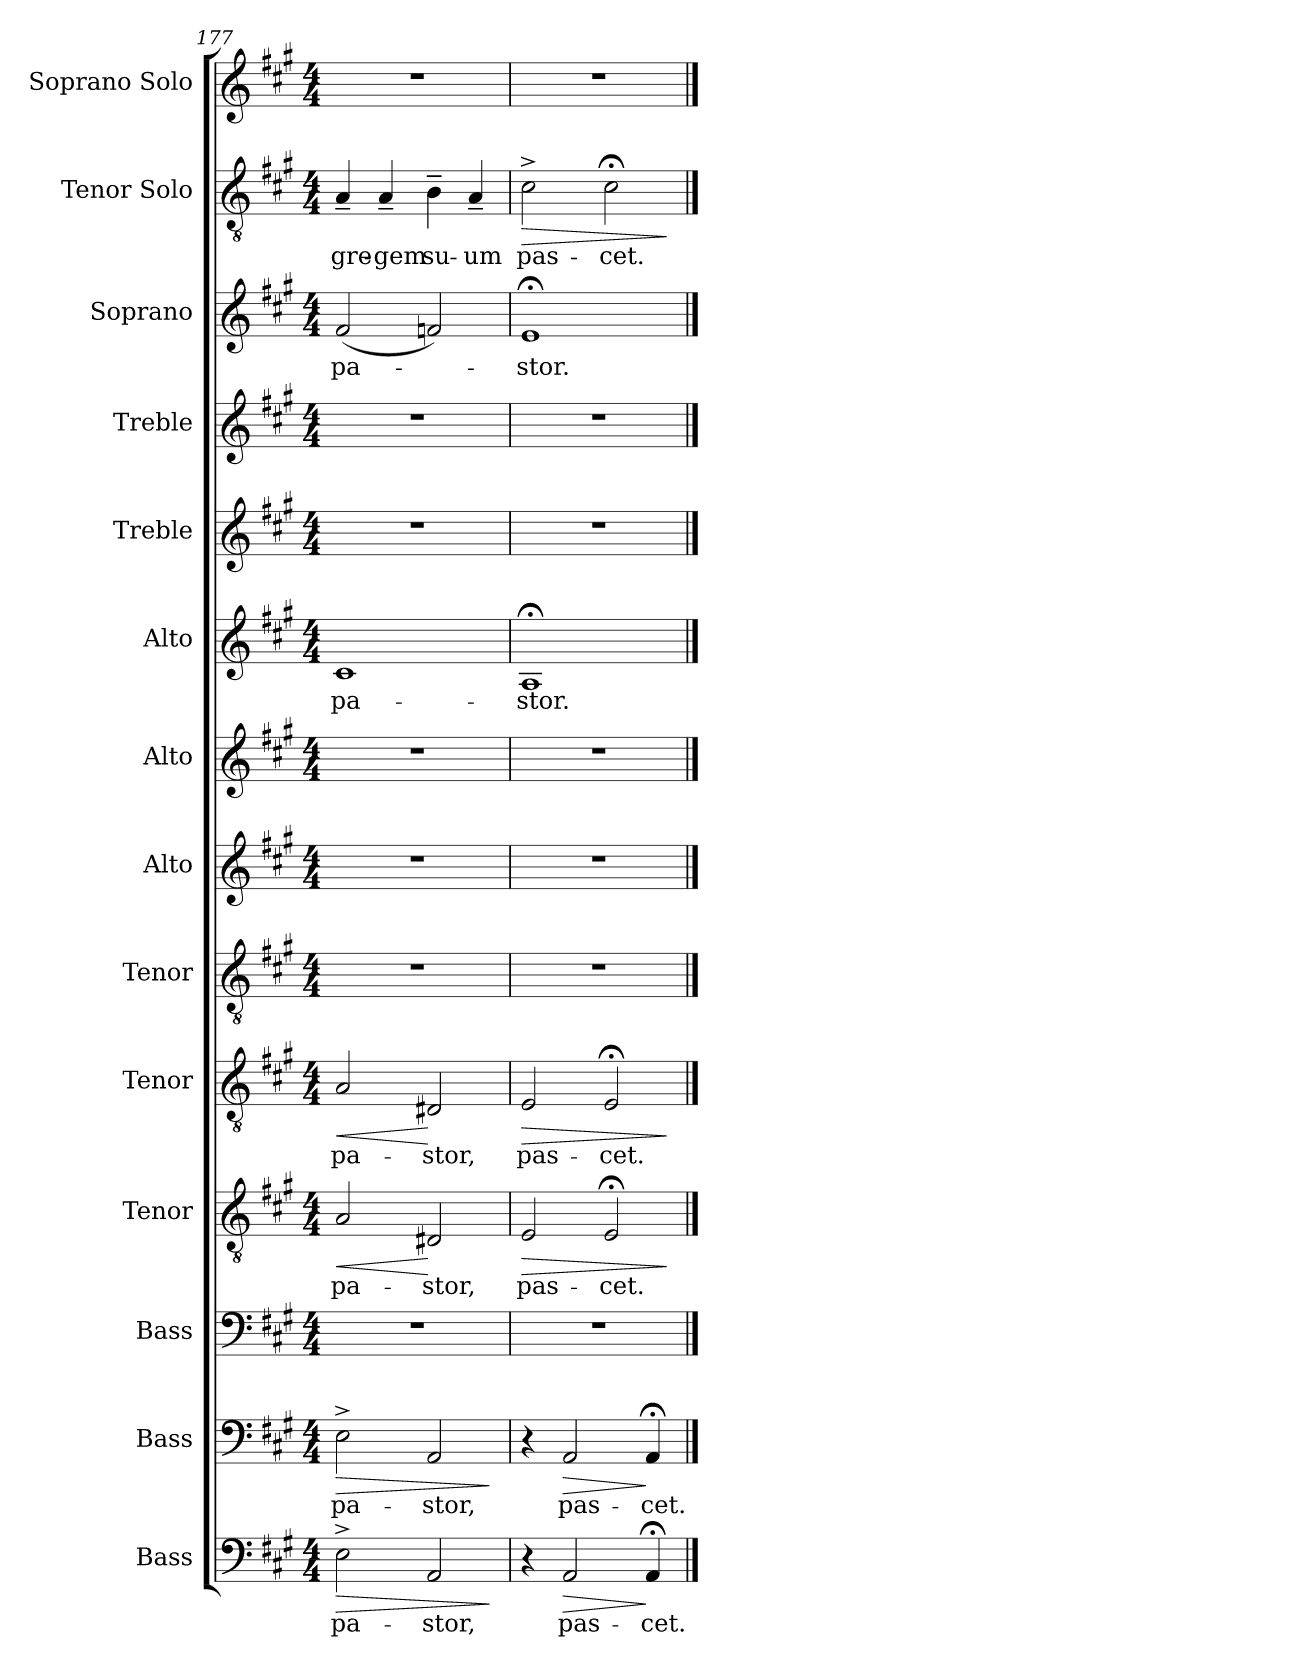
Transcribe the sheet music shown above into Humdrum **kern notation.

**kern	**text	**dynam	**kern	**text	**dynam	**kern	**kern	**text	**dynam	**kern	**text	**dynam	**kern	**kern	**kern	**kern	**text	**kern	**kern	**kern	**text	**kern	**text	**dynam	**kern
*part14	*part14	*part14	*part13	*part13	*part13	*part12	*part11	*part11	*part11	*part10	*part10	*part10	*part9	*part8	*part7	*part6	*part6	*part5	*part4	*part3	*part3	*part2	*part2	*part2	*part1
*staff14	*staff14	*staff14	*staff13	*staff13	*staff13	*staff12	*staff11	*staff11	*staff11	*staff10	*staff10	*staff10	*staff9	*staff8	*staff7	*staff6	*staff6	*staff5	*staff4	*staff3	*staff3	*staff2	*staff2	*staff2	*staff1
*I"Bass	*	*	*I"Bass	*	*	*I"Bass	*I"Tenor	*	*	*I"Tenor	*	*	*I"Tenor	*I"Alto	*I"Alto	*I"Alto	*	*I"Treble	*I"Treble	*I"Soprano	*	*I"Tenor Solo	*	*	*I"Soprano Solo
*I'B. 2.	*	*	*I'B. 1.	*	*	*I'B.	*I'T. 2.	*	*	*I'T. 1.	*	*	*I'T.	*I'A. 2.	*I'A. 1.	*I'A.	*	*	*	*I'S.	*	*I'T.  Solo	*	*	*I'S.  Solo
*clefF4	*	*	*clefF4	*	*	*clefF4	*clefGv2	*	*	*clefGv2	*	*	*clefGv2	*clefG2	*clefG2	*clefG2	*	*clefG2	*clefG2	*clefG2	*	*clefGv2	*	*	*clefG2
*	*	*	*	*	*	*	*ITrd7c12	*	*	*ITrd7c12	*	*	*ITrd7c12	*	*	*	*	*	*	*	*	*ITrd7c12	*	*	*
*k[f#c#g#]	*	*	*k[f#c#g#]	*	*	*k[f#c#g#]	*k[f#c#g#]	*	*	*k[f#c#g#]	*	*	*k[f#c#g#]	*k[f#c#g#]	*k[f#c#g#]	*k[f#c#g#]	*	*k[f#c#g#]	*k[f#c#g#]	*k[f#c#g#]	*	*k[f#c#g#]	*	*	*k[f#c#g#]
*f#:	*	*	*f#:	*	*	*f#:	*f#:	*	*	*f#:	*	*	*f#:	*f#:	*f#:	*f#:	*	*f#:	*f#:	*f#:	*	*f#:	*	*	*f#:
*M4/4	*	*	*M4/4	*	*	*M4/4	*M4/4	*	*	*M4/4	*	*	*M4/4	*M4/4	*M4/4	*M4/4	*	*M4/4	*M4/4	*M4/4	*	*M4/4	*	*	*M4/4
=177	=177	=177	=177	=177	=177	=177	=177	=177	=177	=177	=177	=177	=177	=177	=177	=177	=177	=177	=177	=177	=177	=177	=177	=177	=177
!	!LO:LY:b:color=#000000	!LO:HP:b	!	!	!	!	!	!	!	!	!	!	!	!	!	!	!	!	!	!	!	!	!	!	!
!	!	!	!	!LO:LY:b:color=#000000	!LO:HP:b	!	!	!	!	!	!	!	!	!	!	!	!	!	!	!	!	!	!	!	!
!	!	!	!	!	!	!	!	!LO:LY:b:color=#000000	!LO:HP:b	!	!	!	!	!	!	!	!	!	!	!	!	!	!	!	!
!	!	!	!	!	!	!	!	!	!	!	!LO:LY:b:color=#000000	!LO:HP:b	!	!	!	!	!	!	!	!	!	!	!	!	!
!	!	!	!	!	!	!	!	!	!	!	!	!	!	!	!	!	!LO:LY:b:color=#000000	!	!	!	!	!	!	!	!
!	!	!	!	!	!	!	!	!	!	!	!	!	!	!	!	!	!	!	!	!	!LO:LY:b:color=#000000	!	!	!	!
!	!	!	!	!	!	!	!	!	!	!	!	!	!	!	!	!	!	!	!	!	!	!	!LO:LY:b:color=#000000	!	!
2E^i\	pa-	>	2E^i\	pa-	>	1r	2AAi/	pa-	<	2AAi/	pa-	<	1r	1r	1r	1c#i	pa-	1r	1r	(2f#i/	pa-	4AA~i/	gre-	.	1r
!	!	!	!	!	!	!	!	!	!	!	!	!	!	!	!	!	!	!	!	!	!	!	!LO:LY:b:color=#000000	!	!
.	.	.	.	.	.	.	.	.	.	.	.	.	.	.	.	.	.	.	.	.	.	4AA~i/	-gem	.	.
!	!LO:LY:b:color=#000000	!	!	!	!	!	!	!	!	!	!	!	!	!	!	!	!	!	!	!	!	!	!	!	!
!	!	!	!	!LO:LY:b:color=#000000	!	!	!	!	!	!	!	!	!	!	!	!	!	!	!	!	!	!	!	!	!
!	!	!	!	!	!	!	!	!LO:LY:b:color=#000000	!	!	!	!	!	!	!	!	!	!	!	!	!	!	!	!	!
!	!	!	!	!	!	!	!	!	!	!	!LO:LY:b:color=#000000	!	!	!	!	!	!	!	!	!	!	!	!	!	!
!	!	!	!	!	!	!	!	!	!	!	!	!	!	!	!	!	!	!	!	!	!	!	!LO:LY:b:color=#000000	!	!
2AAi/	-stor,	.	2AAi/	-stor,	.	.	2DD#Xi/	-stor,	[	2DD#Xi/	-stor,	[	.	.	.	.	.	.	.	2fni/)	.	4BB~i\	su-	.	.
!	!	!	!	!	!	!	!	!	!	!	!	!	!	!	!	!	!	!	!	!	!	!	!LO:LY:b:color=#000000	!	!
.	.	.	.	.	.	.	.	.	.	.	.	.	.	.	.	.	.	.	.	.	.	4AA~i/	-um	.	.
.	.	]	.	.	]	.	.	.	.	.	.	.	.	.	.	.	.	.	.	.	.	.	.	.	.
=178	=178	=178	=178	=178	=178	=178	=178	=178	=178	=178	=178	=178	=178	=178	=178	=178	=178	=178	=178	=178	=178	=178	=178	=178	=178
!	!	!	!	!	!	!	!	!LO:LY:b:color=#000000	!LO:HP:b	!	!	!	!	!	!	!	!	!	!	!	!	!	!	!	!
!	!	!	!	!	!	!	!	!	!	!	!LO:LY:b:color=#000000	!LO:HP:b	!	!	!	!	!	!	!	!	!	!	!	!	!
!	!	!	!	!	!	!	!	!	!	!	!	!	!	!	!	!	!LO:LY:b:color=#000000	!	!	!	!	!	!	!	!
!	!	!	!	!	!	!	!	!	!	!	!	!	!	!	!	!	!	!	!	!	!LO:LY:b:color=#000000	!	!	!	!
!	!	!	!	!	!	!	!	!	!	!	!	!	!	!	!	!	!	!	!	!	!	!	!LO:LY:b:color=#000000	!LO:HP:b	!
4r	.	.	4r	.	.	1r	2EEi/	pas-	>	2EEi/	pas-	>	1r	1r	1r	1A;i	-stor.	1r	1r	1e;i	-stor.	2C#^i\	pas-	>	1r
!	!LO:LY:b:color=#000000	!LO:HP:b	!	!	!	!	!	!	!	!	!	!	!	!	!	!	!	!	!	!	!	!	!	!	!
!	!	!	!	!LO:LY:b:color=#000000	!LO:HP:b	!	!	!	!	!	!	!	!	!	!	!	!	!	!	!	!	!	!	!	!
2AAi/	pas-	>	2AAi/	pas-	>	.	.	.	.	.	.	.	.	.	.	.	.	.	.	.	.	.	.	.	.
!	!	!	!	!	!	!	!	!LO:LY:b:color=#000000	!	!	!	!	!	!	!	!	!	!	!	!	!	!	!	!	!
!	!	!	!	!	!	!	!	!	!	!	!LO:LY:b:color=#000000	!	!	!	!	!	!	!	!	!	!	!	!	!	!
!	!	!	!	!	!	!	!	!	!	!	!	!	!	!	!	!	!	!	!	!	!	!	!LO:LY:b:color=#000000	!	!
.	.	.	.	.	.	.	2EE;i/	-cet.	.	2EE;i/	-cet.	.	.	.	.	.	.	.	.	.	.	2C#;i\	-cet.	.	.
!	!LO:LY:b:color=#000000	!	!	!	!	!	!	!	!	!	!	!	!	!	!	!	!	!	!	!	!	!	!	!	!
!	!	!	!	!LO:LY:b:color=#000000	!	!	!	!	!	!	!	!	!	!	!	!	!	!	!	!	!	!	!	!	!
4AA;i/	-cet.	]	4AA;i/	-cet.	]	.	.	.	.	.	.	.	.	.	.	.	.	.	.	.	.	.	.	.	.
.	.	.	.	.	.	.	.	.	]	.	.	]	.	.	.	.	.	.	.	.	.	.	.	]	.
==	==	==	==	==	==	==	==	==	==	==	==	==	==	==	==	==	==	==	==	==	==	==	==	==	==
*-	*-	*-	*-	*-	*-	*-	*-	*-	*-	*-	*-	*-	*-	*-	*-	*-	*-	*-	*-	*-	*-	*-	*-	*-	*-
